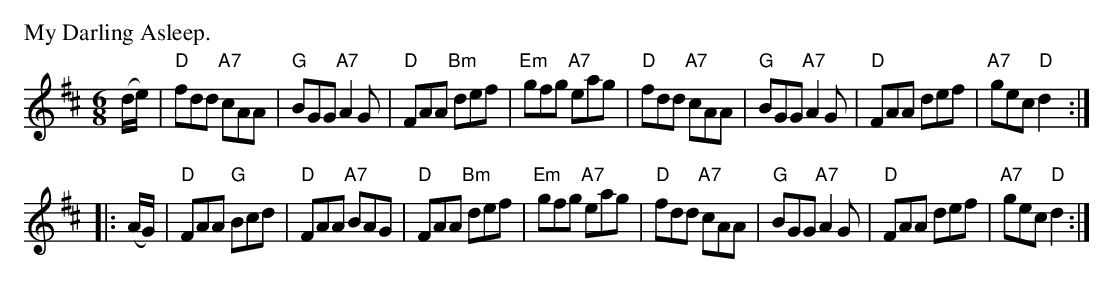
X:1
P: My Darling Asleep.
M: 6/8
L: 1/8
K: D
(d/e/) \
| "D"fdd "A7"cAA | "G"BGG "A7"A2G | "D"FAA "Bm"def | "Em"gfg "A7"eag \
| "D"fdd "A7"cAA | "G"BGG "A7"A2G | "D"FAA     def | "A7"gec "D"d2 :|
|: (A/G/) \
| "D"FAA  "G"Bcd | "D"FAA "A7"BAG | "D"FAA "Bm"def | "Em"gfg "A7"eag \
| "D"fdd "A7"cAA | "G"BGG "A7"A2G | "D"FAA     def | "A7"gec "D"d2 :|
